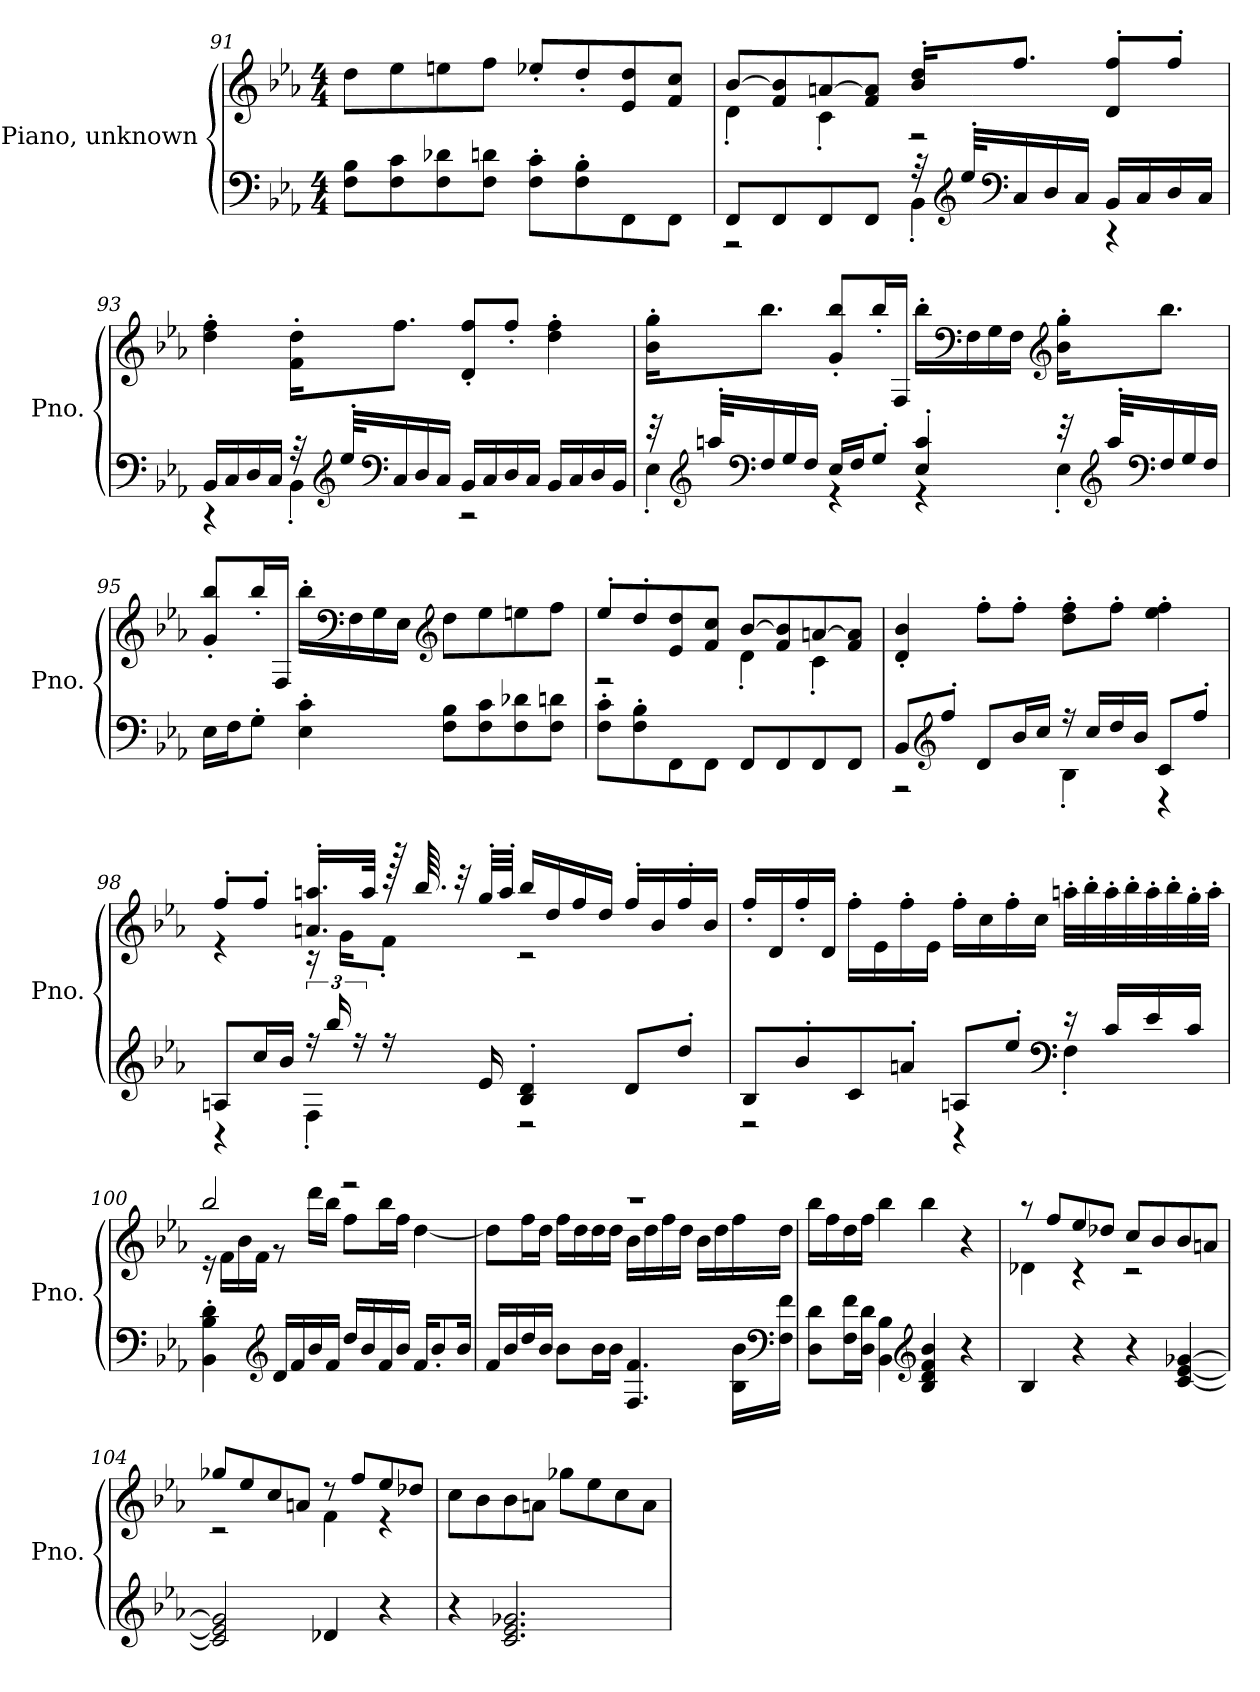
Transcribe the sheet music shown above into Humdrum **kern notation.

**kern	**kern
*part1	*part1
*staff2	*staff1
*I"Piano, unknown	*
*I'Pno.	*
!!LO:PB:g=z
*clefF4	*clefG2
*k[b-e-a-]	*k[b-e-a-]
*M4/4	*M4/4
=91	=91
8F\ 8B-\L	8dd\L
8F\ 8c\	8ee-\
8F\ 8d-X\	8een\
8F\ 8dn\J	8ff\J
8F\' 8c\'L	8ee-X'/L
8F\' 8B-\'	8dd'/
8FF\	8e-/ 8dd/
8FF\J	8f/ 8cc/J
=92	=92
*^	*^
8FF/L	2r	[8b-/L	4d'\
8FF/	.	8f/ 8b-/]	.
8FF/	.	[8an/	4c'\
8FF/J	.	8f/ 8a/]J	.
32r	4BB-'\	16b-/' 16dd/'KL	2r
*clefG2	*	*	*
32ee-'/KLL	.	.	.
*clefF4	*	*	*
16C/	.	8.ff/J	.
16D/	.	.	.
16C/JJ	.	.	.
16BB-/LL	4r	8d/' 8ff/'L	.
16C/	.	.	.
16D/	.	8ff'/J	.
16C/JJ	.	.	.
*	*	*v	*v
!!LO:LB:g=z
=93	=93	=93
16BB-/LL	4r	4dd\' 4ff\'
16C/	.	.
16D/	.	.
16C/JJ	.	.
32r	4BB-'\	16f\' 16dd\'KL
*clefG2	*	*
32ee-'/KLL	.	.
*clefF4	*	*
16C/	.	8.ff\J
16D/	.	.
16C/JJ	.	.
16BB-/LL	2r	8d/' 8ff/'L
16C/	.	.
16D/	.	8ff'/J
16C/JJ	.	.
16BB-/LL	.	4dd\' 4ff\'
16C/	.	.
16D/	.	.
16BB-/JJ	.	.
!!LO:LB:g=z
=94	=94	=94
32r	4E-'\	16b-\' 16gg\'KL
*clefG2	*	*
32aan'/KLL	.	.
*clefF4	*	*
16F/	.	8.bb-\J
16G/	.	.
16F/JJ	.	.
16E-/LL	4r	8g/' 8bb-/'L
16F/J	.	.
8G'/J	.	16bb-'/L
.	.	16F/JJ
4E-/' 4c/'	4r	16bb-'\LL
*	*	*clefF4
.	.	16F\
.	.	16G\
.	.	16F\JJ
*	*	*clefG2
32r	4E-'\	16b-\' 16gg\'KL
*clefG2	*	*
32aa'/KLL	.	.
*clefF4	*	*
16F/	.	8.bb-\J
16G/	.	.
16F/JJ	.	.
*v	*v	*
!!LO:LB:g=z
=95	=95
16E-\LL	8g/' 8bb-/'L
16F\J	.
8G'\J	16bb-'/L
.	16F/JJ
4E-\' 4c\'	16bb-'\LL
*	*clefF4
.	16F\
.	16G\
.	16E-\JJ
*	*clefG2
8F\ 8B-\L	8dd\L
8F\ 8c\	8ee-\
8F\ 8d-X\	8een\
8F\ 8dn\J	8ff\J
=96	=96
*	*^
8F\' 8c\'L	8ee-'/L	2r
8F\' 8B-\'	8dd'/	.
8FF\	8e-/ 8dd/	.
8FF\J	8f/ 8cc/J	.
8FF/L	[8b-/L	4d'\
8FF/	8f/ 8b-/]	.
8FF/	[8an/	4c'\
8FF/J	8f/ 8a/]J	.
*	*v	*v
=97	=97
*^	*
8BB-/L	2r	4d/' 4b-/'
*clefG2	*	*
8ff'/J	.	.
8d/L	.	8ff'\L
16b-/L	.	8ff'\J
16cc/JJ	.	.
16r	4B-'\	8dd\' 8ff\'L
16cc/LL	.	.
16dd/	.	8ff'\J
16b-/JJ	.	.
8c/L	4r	4ee-\' 4ff\'
8ff'/J	.	.
!!LO:LB:g=z
=98	=98	=98
*	*	*^
8An/L	4r	8ff'/L	4r
16cc/L	.	8ff'/J	.
16b-/JJ	.	.	.
24r	4F'\	16.an/' 16.aan/'LL	16r
24bb-/	.	.	.
.	.	.	16g\KL
24r	.	.	.
.	.	32aa/JJk	.
16r	.	128r	8f'\J
.	.	64.bb-/	.
.	.	32r	.
16e-/	.	32gg'/LLL	.
.	.	32aa'/JJJ	.
4B-/' 4d/'	2r	16bb-/LL	2r
.	.	16dd/	.
.	.	16ff/	.
.	.	16dd/JJ	.
8d/L	.	16ff'/LL	.
.	.	16b-/	.
8dd'/J	.	16ff'/	.
.	.	16b-/JJ	.
*	*	*v	*v
=99	=99	=99
8B-/L	2r	16ff'/LL
.	.	16d/
8b-'/	.	16ff'/
.	.	16d/JJ
8c/	.	16ff'\LL
.	.	16e-\
8an'/J	.	16ff'\
.	.	16e-\JJ
8An/L	4r	16ff'\LL
.	.	16cc\
8ee-'/J	.	16ff'\
.	.	16cc\JJ
*clefF4	*	*
16r	4F'\	32aan'\LLL
.	.	32bb-'\
16c/LL	.	32aa'\
.	.	32bb-'\
16e-/	.	32aa'\
.	.	32bb-'\
16c/JJ	.	32gg'\
.	.	32aa'\JJJ
*v	*v	*
!!LO:LB:g=z
=100	=100
*	*^
4BB-\' 4B-\' 4d\'	2bb-/	16r
.	.	16f\LL
.	.	16b-\
.	.	16f\JJ
*clefG2	*	*
16d/LL	.	8r
16f/	.	.
16b-/	.	16ddd\LL
16f/JJ	.	16bb-\JJ
16dd/LL	2r	8ff\L
16b-/	.	.
16f/	.	16bb-\L
16b-/JJ	.	16ff\JJ
16f/KL	.	[4dd\
8b-'/	.	.
16b-/Jk	.	.
=101	=101	=101
16f/LL	1r	8dd\L]
16b-/	.	.
16dd/	.	16ff\L
16b-/JJ	.	16dd\JJ
8b-\L	.	16ff\LL
.	.	16dd\
16b-\L	.	16dd\
16b-\JJ	.	16dd\JJ
4.F/ 4.f/	.	16b-\LL
.	.	16dd\
.	.	16ff\
.	.	16dd\JJ
.	.	16b-\LL
.	.	16dd\
16B-\ 16b-\LL	.	16ff\
*clefF4	*	*
16F\ 16f\JJ	.	16dd\JJ
*	*v	*v
=102	=102
8D\ 8d\L	16bb-\LL
.	16ff\
16F\ 16f\L	16dd\
16D\ 16d\JJ	16ff\JJ
4BB-\ 4B-\	4bb-\
*clefG2	*
4B-/ 4d/ 4f/ 4b-/	4bb-\
4r	4r
!!LO:PB:g=z
=103	=103
*	*^
4B-/	8r	4d-X\
.	8ff/L	.
4r	8ee-/	4r
.	8dd-X/J	.
4r	8cc/L	2r
.	8b-/	.
[4c/ [4e-/ [4g-X/	8b-/	.
.	8an/J	.
=104	=104	=104
2c/] 2e-/] 2g-/]	8gg-X/L	2r
.	8ee-/	.
.	8cc/	.
.	8an/J	.
4d-X/	8r	4f\
.	8ff/L	.
4r	8ee-/	4r
.	8dd-X/J	.
*	*v	*v
=105	=105
4r	8cc\L
.	8b-\
2.c/ 2.e-/ 2.g-X/	8b-\
.	8an\J
.	8gg-X\L
.	8ee-\
.	8cc\
.	8a\J
=	=
*-	*-
